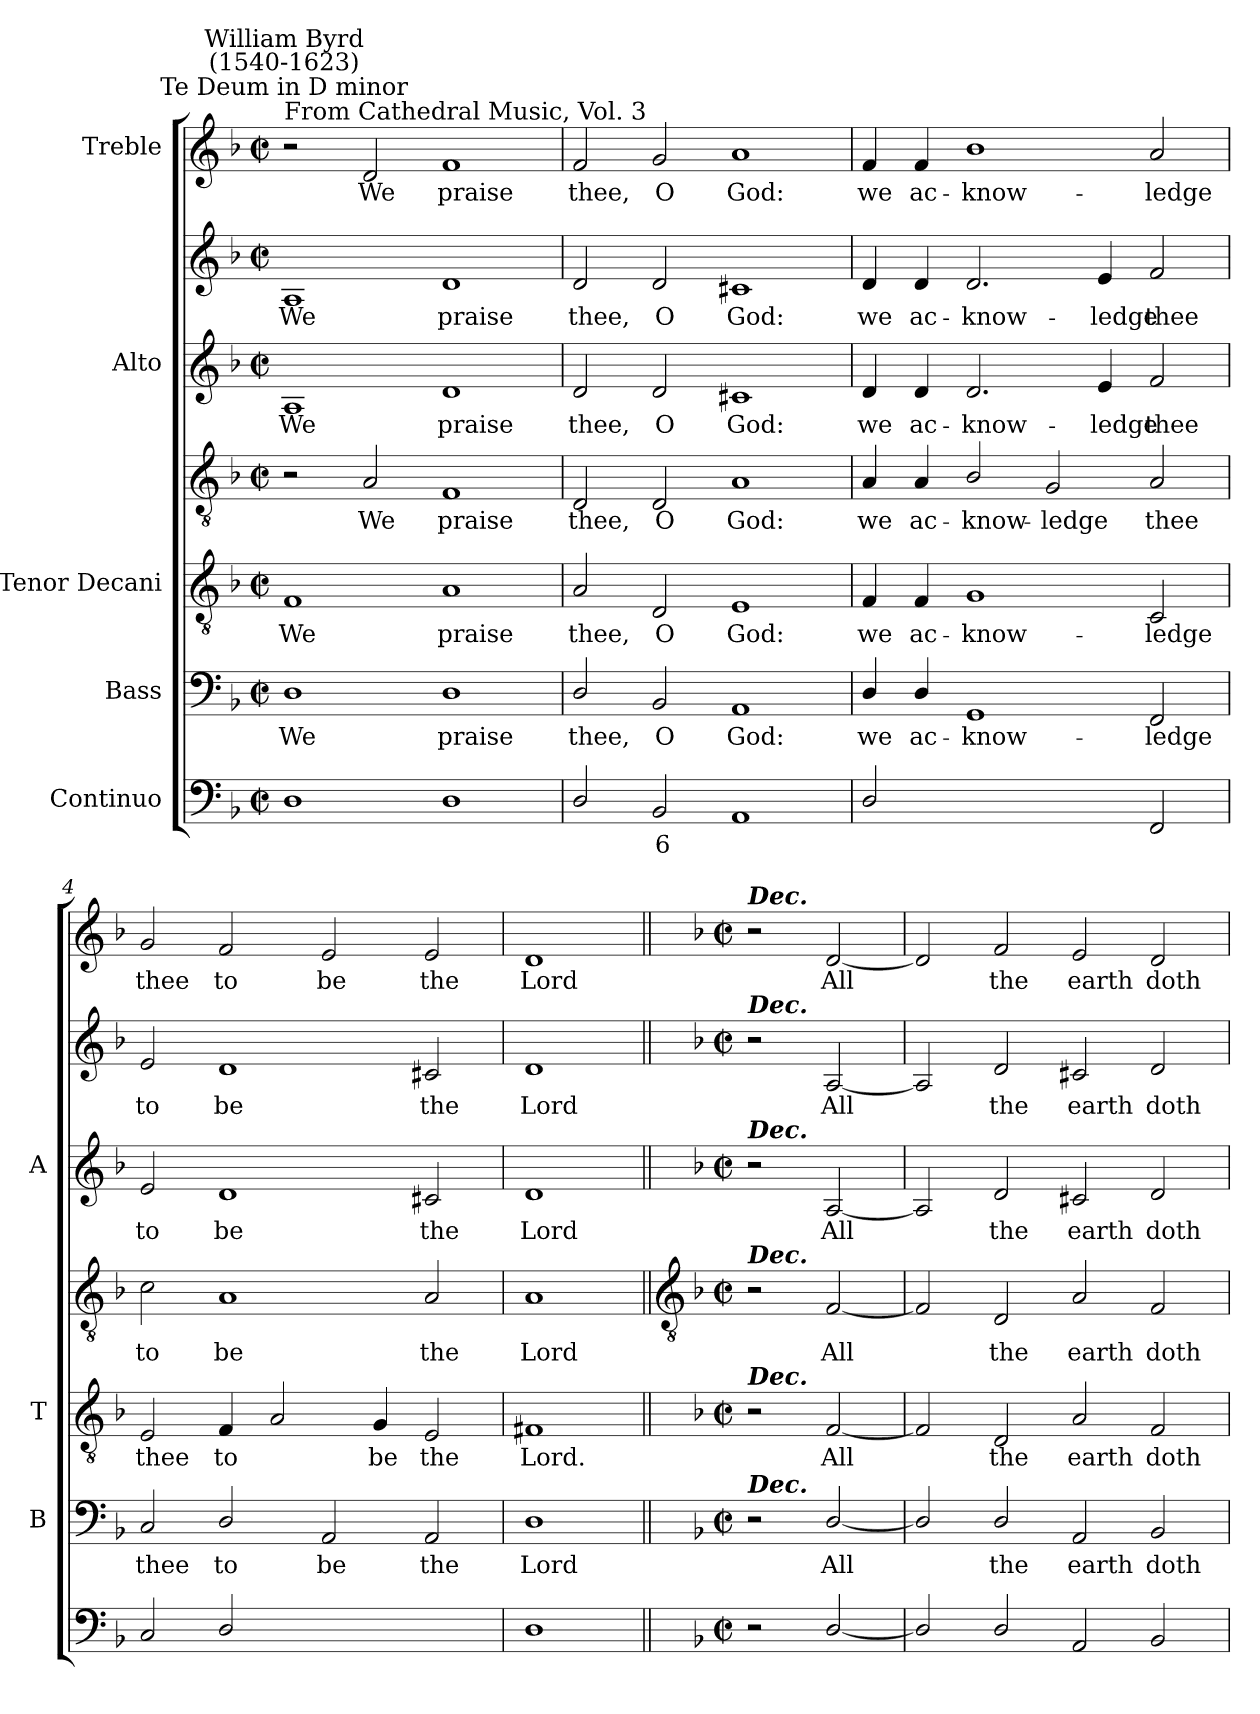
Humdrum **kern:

**kern	**text	**kern	**text	**kern	**text	**kern	**text	**kern	**text	**kern	**text	**kern	**text
*part5	*part5	*part4	*part4	*part3	*part3	*part3	*part3	*part2	*part2	*part2	*part2	*part1	*part1
*staff7	*staff7	*staff6	*staff6	*staff5	*staff5	*staff4	*staff4	*staff3	*staff3	*staff2	*staff2	*staff1	*staff1
*I"Continuo	*	*I"Bass	*	*I"Tenor Decani	*	*	*	*I"Alto	*	*	*	*I"Treble	*
*	*	*I'B	*	*I'T	*	*	*	*I'A	*	*	*	*	*
*clefF4	*	*clefF4	*	*clefGv2	*	*clefGv2	*	*	*	*clefG2	*	*clefG2	*
*k[b-]	*	*k[b-]	*	*k[b-]	*	*k[b-]	*	*k[b-]	*	*k[b-]	*	*k[b-]	*
*F:	*	*F:	*	*F:	*	*F:	*	*F:	*	*F:	*	*F:	*
*M4/2	*	*M4/2	*	*M4/2	*	*M4/2	*	*M4/2	*	*M4/2	*	*M4/2	*
*met(c|)	*	*met(c|)	*	*met(c|)	*	*met(c|)	*	*met(c|)	*	*met(c|)	*	*met(c|)	*
=1	=1	=1	=1	=1	=1	=1	=1	=1	=1	=1	=1	=1	=1
!	!	!	!	!	!	!	!	!	!	!	!	!LO:TX:a:t=From Cathedral Music, Vol. 3	!
!	!	!	!	!	!	!	!	!	!	!	!	!LO:TX:a:cj:t=Te Deum in D minor	!
!	!	!	!	!	!	!	!	!	!	!	!	!LO:TX:a:cj:t=William Byrd\n(1540-1623)	!
!	!	!	!LO:LY:b	!	!LO:LY:b	!	!	!	!LO:LY:b	!	!LO:LY:b	!	!
1D	.	1D	We	1F	We	2r	.	1A	We	1A	We	2r	.
!	!	!	!	!	!	!	!LO:LY:b	!	!	!	!	!	!LO:LY:b
.	.	.	.	.	.	2A	We	.	.	.	.	2d	We
!	!	!	!LO:LY:b	!	!LO:LY:b	!	!LO:LY:b	!	!LO:LY:b	!	!LO:LY:b	!	!LO:LY:b
1D	.	1D	praise	1A	praise	1F	praise	1d	praise	1d	praise	1f	praise
=2	=2	=2	=2	=2	=2	=2	=2	=2	=2	=2	=2	=2	=2
!	!	!	!LO:LY:b	!	!LO:LY:b	!	!LO:LY:b	!	!LO:LY:b	!	!LO:LY:b	!	!LO:LY:b
2D/	.	2D/	thee,	2A	thee,	2D	thee,	2d	thee,	2d	thee,	2f	thee,
!	!LO:LY:b	!	!LO:LY:b	!	!LO:LY:b	!	!LO:LY:b	!	!LO:LY:b	!	!LO:LY:b	!	!LO:LY:b
2BB-	6	2BB-	O	2D	O	2D	O	2d	O	2d	O	2g	O
!	!	!	!LO:LY:b	!	!LO:LY:b	!	!LO:LY:b	!	!LO:LY:b	!	!LO:LY:b	!	!LO:LY:b
1AA	.	1AA	God:	1E	God:	1A	God:	1c#X	God:	1c#X	God:	1a	God:
=3	=3	=3	=3	=3	=3	=3	=3	=3	=3	=3	=3	=3	=3
!	!	!	!LO:LY:b	!	!LO:LY:b	!	!LO:LY:b	!	!LO:LY:b	!	!LO:LY:b	!	!LO:LY:b
2D/	.	4D/	we	4F	we	4A	we	4d	we	4d	we	4f	we
!	!	!	!LO:LY:b	!	!LO:LY:b	!	!LO:LY:b	!	!LO:LY:b	!	!LO:LY:b	!	!LO:LY:b
.	.	4D/	ac-	4F	ac-	4A	ac-	4d	ac-	4d	ac-	4f	ac-
!	!LO:LY:b	!	!LO:LY:b	!	!LO:LY:b	!	!LO:LY:b	!	!LO:LY:b	!	!LO:LY:b	!	!LO:LY:b
[2GGyy	5	1GG	-know-	1G	-know-	2B-/	-know-	2.d	-know-	2.d	-know-	1b-	-know-
!	!LO:LY:b	!	!	!	!	!	!LO:LY:b	!	!	!	!	!	!
4GGyy_	5	.	.	.	.	2G	-ledge	.	.	.	.	.	.
!	!LO:LY:b	!	!	!	!	!	!	!	!LO:LY:b	!	!LO:LY:b	!	!
4GGyy]	6	.	.	.	.	.	.	4e	-ledge	4e	-ledge	.	.
!	!	!	!LO:LY:b	!	!LO:LY:b	!	!LO:LY:b	!	!LO:LY:b	!	!LO:LY:b	!	!LO:LY:b
2FF	.	2FF	-ledge	2C	-ledge	2A	thee	2f	thee	2f	thee	2a	-ledge
=4	=4	=4	=4	=4	=4	=4	=4	=4	=4	=4	=4	=4	=4
!	!	!	!LO:LY:b	!	!LO:LY:b	!	!LO:LY:b	!	!LO:LY:b	!	!LO:LY:b	!	!LO:LY:b
2C	.	2C	thee	2E	thee	2c	to	2e	to	2e	to	2g	thee
!	!	!	!LO:LY:b	!	!LO:LY:b	!	!LO:LY:b	!	!LO:LY:b	!	!LO:LY:b	!	!LO:LY:b
2D/	.	2D/	to	4F	to	1A	be	1d	be	1d	be	2f	to
.	.	.	.	2A	.	.	.	.	.	.	.	.	.
!	!LO:LY:b	!	!LO:LY:b	!	!	!	!	!	!	!	!	!	!LO:LY:b
[2AAyy	4	2AA	be	.	.	.	.	.	.	.	.	2e	be
!	!	!	!	!	!LO:LY:b	!	!	!	!	!	!	!	!
.	.	.	.	4G	be	.	.	.	.	.	.	.	.
!	!LO:LY:b	!	!LO:LY:b	!	!LO:LY:b	!	!LO:LY:b	!	!LO:LY:b	!	!LO:LY:b	!	!LO:LY:b
2AAyy]	3	2AA	the	2E	the	2A	the	2c#X	the	2c#X	the	2e	the
=5	=5	=5	=5	=5	=5	=5	=5	=5	=5	=5	=5	=5	=5
!	!	!	!LO:LY:b	!	!LO:LY:b	!	!LO:LY:b	!	!LO:LY:b	!	!LO:LY:b	!	!LO:LY:b
1D	.	1D	Lord	1F#X	Lord.	1A	Lord	1d	Lord	1d	Lord	1d	Lord
!!LO:LB:g=z
=6||	=6||	=6||	=6||	=6||	=6||	=6||	=6||	=6||	=6||	=6||	=6||	=6||	=6||
*	*	*	*	*	*	*clefGv2	*	*	*	*	*	*	*
*	*	*	*	*k[b-]	*	*k[b-]	*	*	*	*	*	*	*
*	*	*	*	*F:	*	*F:	*	*	*	*	*	*	*
*M4/2	*	*M4/2	*	*M4/2	*	*M4/2	*	*M4/2	*	*M4/2	*	*M4/2	*
*met(c|)	*	*met(c|)	*	*met(c|)	*	*met(c|)	*	*met(c|)	*	*met(c|)	*	*met(c|)	*
!	!	!	!	!	!	!	!	!	!	!	!	!LO:TX:a:Bi:t=Dec.	!
!	!	!	!	!	!	!	!	!	!	!LO:TX:a:Bi:t=Dec.	!	!	!
!	!	!	!	!	!	!	!	!LO:TX:a:Bi:t=Dec.	!	!	!	!	!
!	!	!	!	!	!	!LO:TX:a:Bi:t=Dec.	!	!	!	!	!	!	!
!	!	!	!	!LO:TX:a:Bi:t=Dec.	!	!	!	!	!	!	!	!	!
!	!	!LO:TX:a:Bi:t=Dec.	!	!	!	!	!	!	!	!	!	!	!
2r	.	2r	.	2r	.	2r	.	2r	.	2r	.	2r	.
!	!	!	!LO:LY:b	!	!LO:LY:b	!	!LO:LY:b	!	!LO:LY:b	!	!LO:LY:b	!	!LO:LY:b
[2D/	.	[2D/	All	[2F	All	[2F	All	[2A	All	[2A	All	[2d	All
=7	=7	=7	=7	=7	=7	=7	=7	=7	=7	=7	=7	=7	=7
2D/]	.	2D/]	.	2F]	.	2F]	.	2A]	.	2A]	.	2d]	.
!	!	!	!LO:LY:b	!	!LO:LY:b	!	!LO:LY:b	!	!LO:LY:b	!	!LO:LY:b	!	!LO:LY:b
2D/	.	2D/	the	2D	the	2D	the	2d	the	2d	the	2f	the
!	!	!	!LO:LY:b	!	!LO:LY:b	!	!LO:LY:b	!	!LO:LY:b	!	!LO:LY:b	!	!LO:LY:b
2AA	.	2AA	earth	2A	earth	2A	earth	2c#X	earth	2c#X	earth	2e	earth
!	!	!	!LO:LY:b	!	!LO:LY:b	!	!LO:LY:b	!	!LO:LY:b	!	!LO:LY:b	!	!LO:LY:b
2BB-	.	2BB-	doth	2F	doth	2F	doth	2d	doth	2d	doth	2d	doth
=	=	=	=	=	=	=	=	=	=	=	=	=	=
*-	*-	*-	*-	*-	*-	*-	*-	*-	*-	*-	*-	*-	*-
